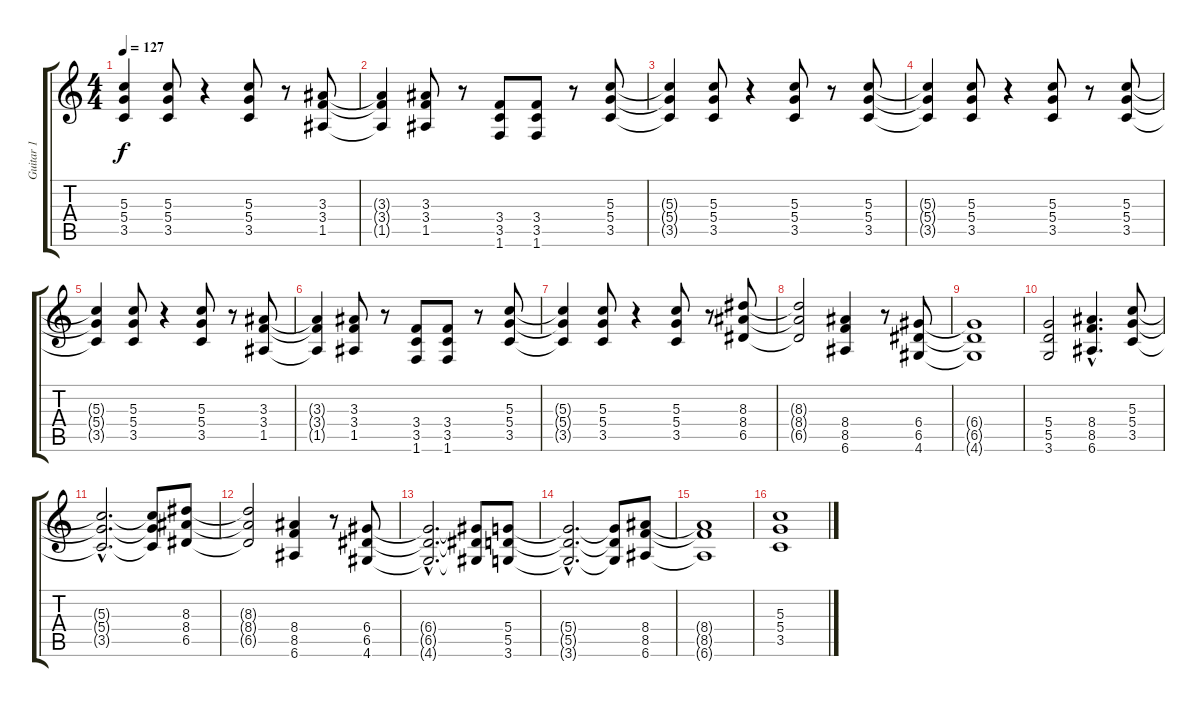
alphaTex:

\track ("Guitar 1" "Guitar 1") {instrument overdrivenguitar}
\staff {score tabs}
\tuning (E4 B3 G3 D3 A2 E2) {hide}
\ts (4 4)
\tempo 127
\clef g2
\ks c
(5.3{t} 5.4{t} 3.5{t}).4{dy f} (5.3 5.4 3.5).8 r.4 (5.3 5.4 3.5).8 r.8 (3.3 3.4 1.5).8 |
(3.3{t} 3.4{t} 1.5{t}).4 (3.3 3.4 1.5).8 r.8 (3.4 3.5 1.6).8 (3.4 3.5 1.6).8 r.8 (5.3 5.4 3.5).8 |
(5.3{t} 5.4{t} 3.5{t}).4 (5.3 5.4 3.5).8 r.4 (5.3 5.4 3.5).8 r.8 (5.3 5.4 3.5).8 |
(5.3{t} 5.4{t} 3.5{t}).4 (5.3 5.4 3.5).8 r.4 (5.3 5.4 3.5).8 r.8 (5.3 5.4 3.5).8 |
(5.3{t} 5.4{t} 3.5{t}).4 (5.3 5.4 3.5).8 r.4 (5.3 5.4 3.5).8 r.8 (3.3 3.4 1.5).8 |
(3.3{t} 3.4{t} 1.5{t}).4 (3.3 3.4 1.5).8 r.8 (3.4 3.5 1.6).8 (3.4 3.5 1.6).8 r.8 (5.3 5.4 3.5).8 |
(5.3{t} 5.4{t} 3.5{t}).4 (5.3 5.4 3.5).8 r.4 (5.3 5.4 3.5).8 r.8 (8.3 8.4 6.5).8 |
(8.3{t} 8.4{t} 6.5{t}).2 (8.4 8.5 6.6).4 r.8 (6.4 6.5 4.6).8 |
(6.4{t} 6.5{t} 4.6{t}).1 |
(5.4 5.5 3.6).2 (8.4{hac} 8.5{hac} 6.6{hac}).4{d} (5.3 5.4 3.5).8 |
(5.3{hac t} 5.4{hac t} 3.5{hac t}).2{d} (5.3{t} 5.4{t} 3.5{t}).8 (8.3 8.4 6.5).8 |
(8.3{t} 8.4{t} 6.5{t}).2 (8.4 8.5 6.6).4 r.8 (6.4 6.5 4.6).8 |
(6.4{hac t} 6.5{hac t} 4.6{hac t}).2{d} (6.4{t} 6.5{t} 4.6{t}).8 (5.4 5.5 3.6).8 |
(5.4{hac t} 5.5{hac t} 3.6{hac t}).2{d} (5.4{t} 5.5{t} 3.6{t}).8 (8.4 8.5 6.6).8 |
(8.4{t} 8.5{t} 6.6{t}).1 |
(5.3 5.4 3.5).1
